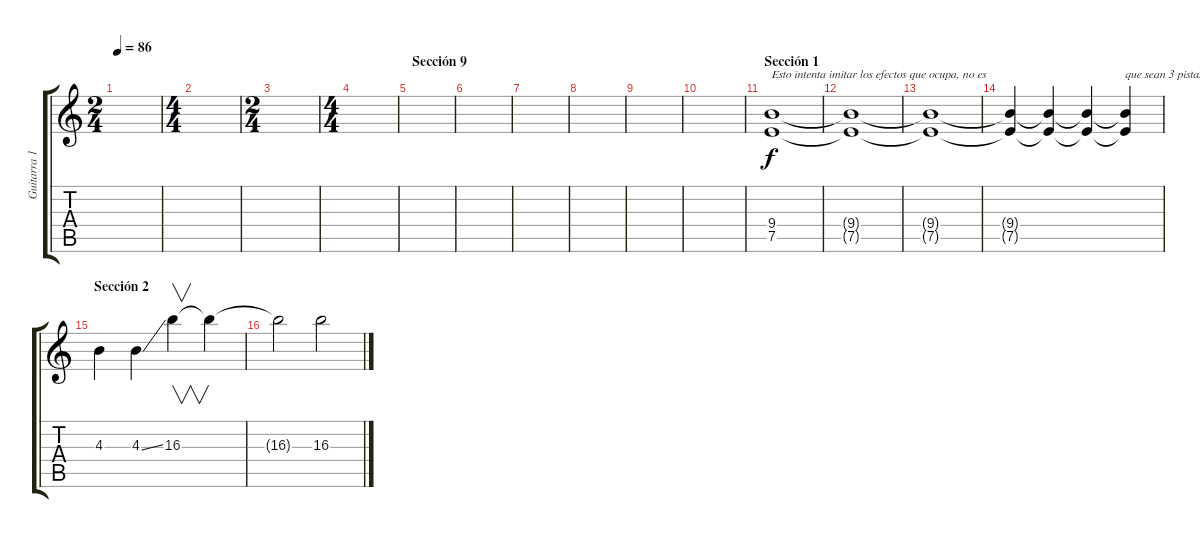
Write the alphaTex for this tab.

\track ("Guitarra 1 (Kvzon)" "Guitarra 1") {instrument electricguitarclean}
\staff {score tabs}
\tuning (E4 B3 G3 D3 A2 E2) {hide}
\ts (2 4)
\tempo 86
\clef g2
\ks c
|
\ts (4 4)
|
\ts (2 4)
|
\ts (4 4)
|
\section ("" "Sección 9")
|
|
|
|
|
|
\section ("" "Sección 1")
(9.4 7.5).1{txt "Esto intenta imitar los efectos que ocupa, no es " volume 10 instrument lead2sawtooth} |
(9.4{t} 7.5{t}).1 |
(9.4{t} 7.5{t}).1 |
(9.4{t} 7.5{t}).4{volume 0} (9.4{t} 7.5{t}).4 (9.4{t} 7.5{t}).4 (9.4{t} 7.5{t}).4{txt "que sean 3 pistas distintas."} |
\section ("" "Sección 2")
4.3.4{volume 16 instrument guitarharmonics} 4.3{ss}.4 16.3.4{v} 16.3{t}.4 |
16.3{t}.2{volume 0} 16.3.2{volume 16}
